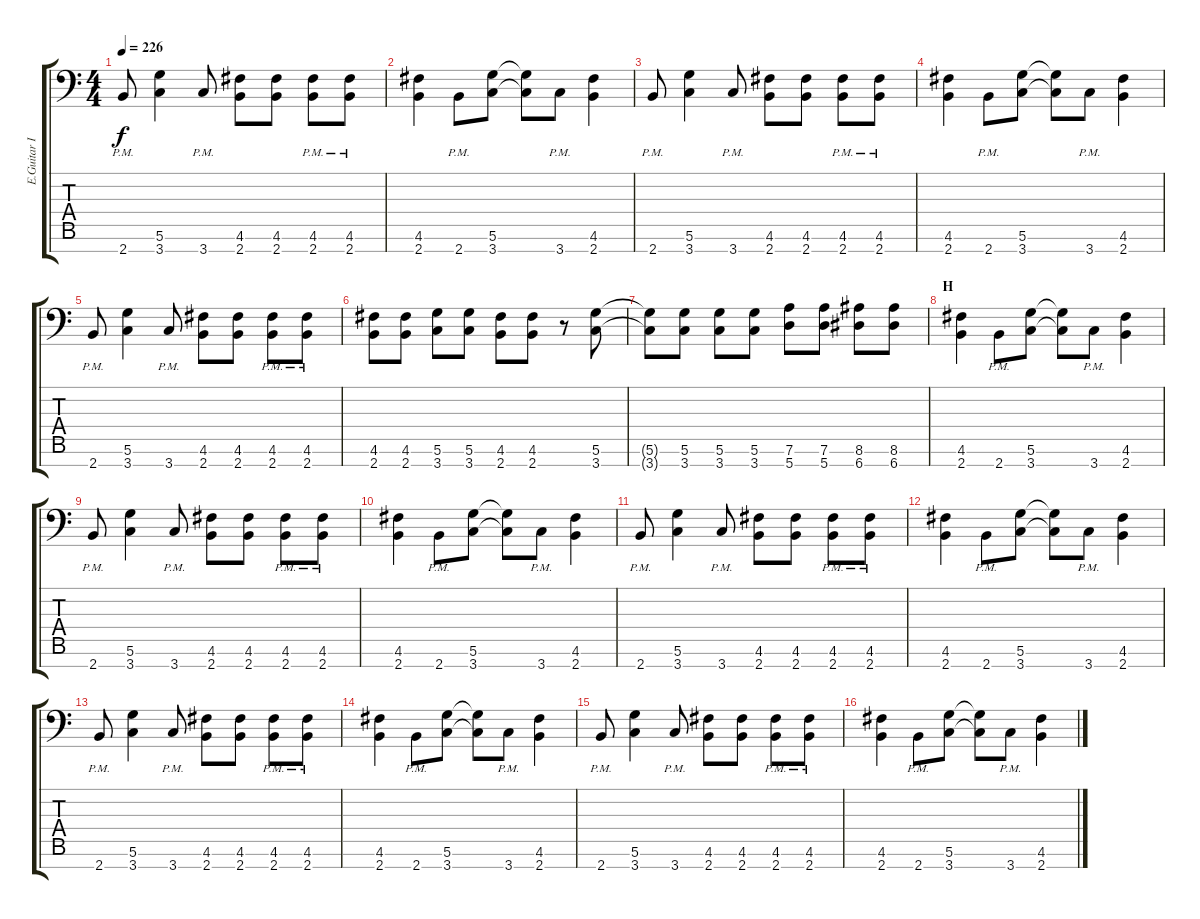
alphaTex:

\track ("E.Guitar II" "E.Guitar I") {instrument distortionguitar}
\staff {score tabs}
\tuning (E4 B3 G3 D3 A2 D2 A1) {hide}
\ts (4 4)
\tempo 226
\clef f4
\ks c
2.7{pm}.8{dy f} (5.6 3.7).4 3.7{pm}.8 (4.6 2.7).8 (4.6 2.7).8 (4.6{pm} 2.7{pm}).8 (4.6{pm} 2.7{pm}).8 |
(4.6 2.7).4 2.7{pm}.8 (5.6 3.7).8 (5.6{t} 3.7{t}).8 3.7{pm}.8 (4.6 2.7).4 |
2.7{pm}.8 (5.6 3.7).4 3.7{pm}.8 (4.6 2.7).8 (4.6 2.7).8 (4.6{pm} 2.7{pm}).8 (4.6{pm} 2.7{pm}).8 |
(4.6 2.7).4 2.7{pm}.8 (5.6 3.7).8 (5.6{t} 3.7{t}).8 3.7{pm}.8 (4.6 2.7).4 |
2.7{pm}.8 (5.6 3.7).4 3.7{pm}.8 (4.6 2.7).8 (4.6 2.7).8 (4.6{pm} 2.7{pm}).8 (4.6{pm} 2.7{pm}).8 |
(4.6 2.7).8 (4.6 2.7).8 (5.6 3.7).8 (5.6 3.7).8 (4.6 2.7).8 (4.6 2.7).8 r.8 (5.6 3.7).8 |
(5.6{t} 3.7{t}).8 (5.6 3.7).8 (5.6 3.7).8 (5.6 3.7).8 (7.6 5.7).8 (7.6 5.7).8 (8.6 6.7).8 (8.6 6.7).8 |
\section ("" "H")
(4.6 2.7).4 2.7{pm}.8 (5.6 3.7).8 (5.6{t} 3.7{t}).8 3.7{pm}.8 (4.6 2.7).4 |
2.7{pm}.8 (5.6 3.7).4 3.7{pm}.8 (4.6 2.7).8 (4.6 2.7).8 (4.6{pm} 2.7{pm}).8 (4.6{pm} 2.7{pm}).8 |
(4.6 2.7).4 2.7{pm}.8 (5.6 3.7).8 (5.6{t} 3.7{t}).8 3.7{pm}.8 (4.6 2.7).4 |
2.7{pm}.8 (5.6 3.7).4 3.7{pm}.8 (4.6 2.7).8 (4.6 2.7).8 (4.6{pm} 2.7{pm}).8 (4.6{pm} 2.7{pm}).8 |
(4.6 2.7).4 2.7{pm}.8 (5.6 3.7).8 (5.6{t} 3.7{t}).8 3.7{pm}.8 (4.6 2.7).4 |
2.7{pm}.8 (5.6 3.7).4 3.7{pm}.8 (4.6 2.7).8 (4.6 2.7).8 (4.6{pm} 2.7{pm}).8 (4.6{pm} 2.7{pm}).8 |
(4.6 2.7).4 2.7{pm}.8 (5.6 3.7).8 (5.6{t} 3.7{t}).8 3.7{pm}.8 (4.6 2.7).4 |
2.7{pm}.8 (5.6 3.7).4 3.7{pm}.8 (4.6 2.7).8 (4.6 2.7).8 (4.6{pm} 2.7{pm}).8 (4.6{pm} 2.7{pm}).8 |
(4.6 2.7).4 2.7{pm}.8 (5.6 3.7).8 (5.6{t} 3.7{t}).8 3.7{pm}.8 (4.6 2.7).4
